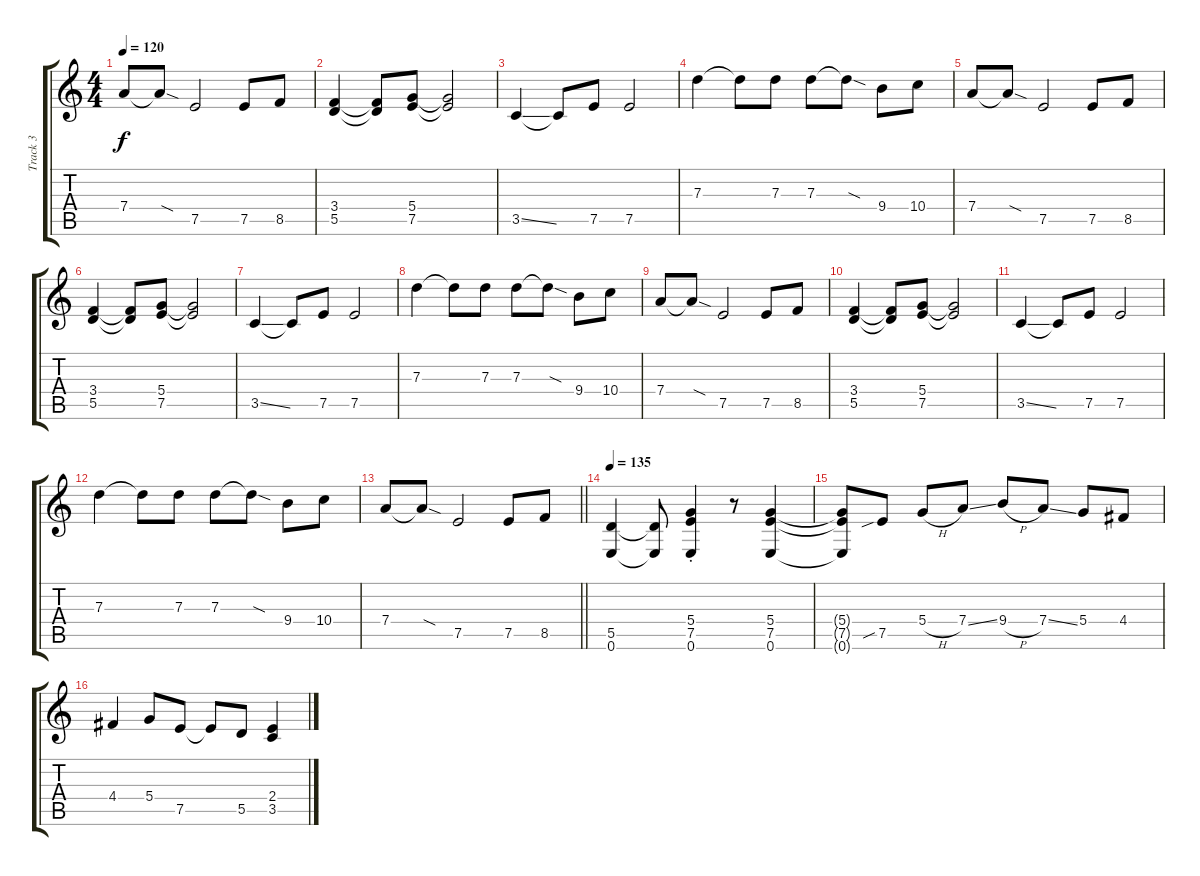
\track ("Track 3" "Track 3") {instrument acousticguitarsteel}
\staff {score tabs}
\tuning (E4 B3 G3 D3 A2 E2) {hide}
\ts (4 4)
\tempo 120
\clef g2
\ks c
7.4.8{dy f} 7.4{sod t}.8 7.5.2 7.5.8 8.5.8 |
(3.4 5.5).4 (3.4{t} 5.5{t}).8 (5.4 7.5).8 (5.4{t} 7.5{t}).2 |
3.5{ss}.4 3.5{t}.8 7.5.8 7.5.2 |
7.3.4 7.3{t}.8 7.3.8 7.3.8 7.3{sod t}.8 9.4.8 10.4.8 |
7.4.8 7.4{sod t}.8 7.5.2 7.5.8 8.5.8 |
(3.4 5.5).4 (3.4{t} 5.5{t}).8 (5.4 7.5).8 (5.4{t} 7.5{t}).2 |
3.5{ss}.4 3.5{t}.8 7.5.8 7.5.2 |
7.3.4 7.3{t}.8 7.3.8 7.3.8 7.3{sod t}.8 9.4.8 10.4.8 |
7.4.8 7.4{sod t}.8 7.5.2 7.5.8 8.5.8 |
(3.4 5.5).4 (3.4{t} 5.5{t}).8 (5.4 7.5).8 (5.4{t} 7.5{t}).2 |
3.5{ss}.4 3.5{t}.8 7.5.8 7.5.2 |
7.3.4 7.3{t}.8 7.3.8 7.3.8 7.3{sod t}.8 9.4.8 10.4.8 |
\barLineRight lightlight
7.4.8 7.4{sod t}.8 7.5.2 7.5.8 8.5.8 |
\tempo 135
(5.5 0.6).4{instrument acousticguitarsteel} (5.5{t} 0.6{t}).8 (5.4{st} 7.5{st} 0.6{st}).4 r.8 (5.4 7.5 0.6).4 |
(5.4{t} 7.5{t} 0.6{t}).8 7.5{sib}.8 5.4{h}.8 7.4{ss}.8 9.4{h}.8 7.4{ss}.8 5.4.8 4.4.8 |
4.4.4 5.4.8 7.5.8 7.5{t}.8 5.5.8 (2.4 3.5).4
